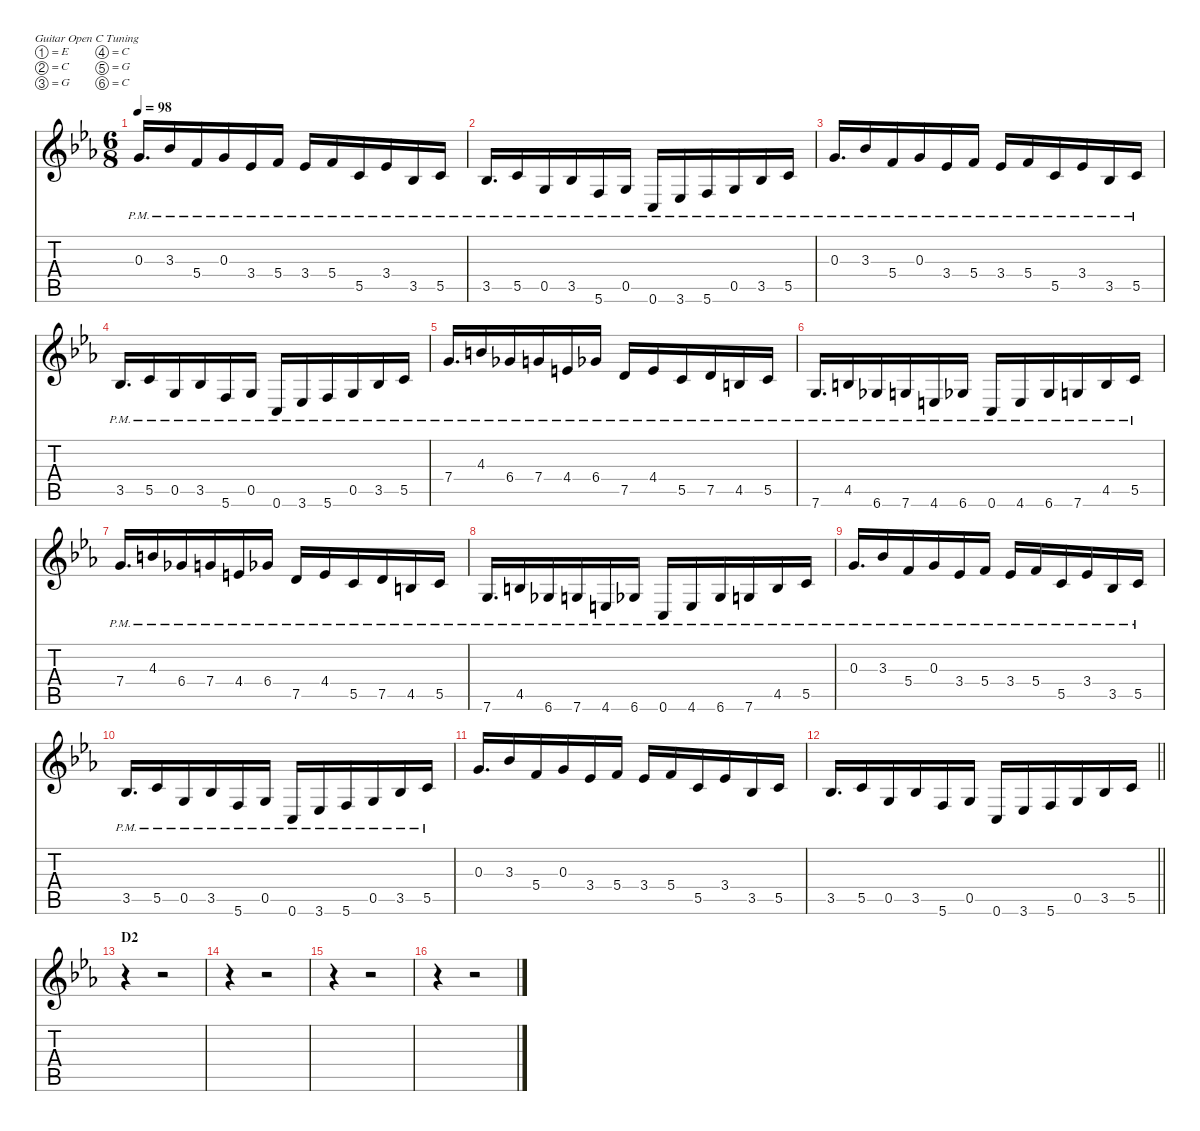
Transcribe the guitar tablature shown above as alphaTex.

\defaultSystemsLayout 4
\hideDynamics
\bracketExtendMode nobrackets
\singleTrackTrackNamePolicy hidden
\multiTrackTrackNamePolicy hidden
\firstSystemTrackNameMode fullname
\firstSystemTrackNameOrientation horizontal
\otherSystemsTrackNameOrientation horizontal
\track ("Delays" "dist.guit.") {instrument distortionguitar}
\staff {score tabs}
\tuning (E4 C4 G3 C3 G2 C2)
\ts (6 8)
\tempo 98
\clef g2
\ks eb
0.3{pm acc forcenatural}.16{d dy f beam Up} 3.3{pm acc b}.16{beam Up} 5.4{pm acc forcenatural}.16{beam Up} 0.3{pm acc forcenatural}.16{beam Up} 3.4{pm acc b}.16{beam Up} 5.4{pm acc forcenatural}.16{beam Up} 3.4{pm acc b}.16{beam Up} 5.4{pm acc forcenatural}.16{beam Up} 5.5{pm acc forcenatural}.16{beam Up} 3.4{pm acc b}.16{beam Up} 3.5{pm acc b}.16{beam Up} 5.5{pm acc forcenatural}.16{beam Up} |
3.5{pm acc b}.16{d beam Up} 5.5{pm acc forcenatural}.16{beam Up} 0.5{pm acc forcenatural}.16{beam Up} 3.5{pm acc b}.16{beam Up} 5.6{pm acc forcenatural}.16{beam Up} 0.5{pm acc forcenatural}.16{beam Up} 0.6{pm acc forcenatural}.16{beam Up} 3.6{pm acc b}.16{beam Up} 5.6{pm acc forcenatural}.16{beam Up} 0.5{pm acc forcenatural}.16{beam Up} 3.5{pm acc b}.16{beam Up} 5.5{pm acc forcenatural}.16{beam Up} |
0.3{pm acc forcenatural}.16{d beam Up} 3.3{pm acc b}.16{beam Up} 5.4{pm acc forcenatural}.16{beam Up} 0.3{pm acc forcenatural}.16{beam Up} 3.4{pm acc b}.16{beam Up} 5.4{pm acc forcenatural}.16{beam Up} 3.4{pm acc b}.16{beam Up} 5.4{pm acc forcenatural}.16{beam Up} 5.5{pm acc forcenatural}.16{beam Up} 3.4{pm acc b}.16{beam Up} 3.5{pm acc b}.16{beam Up} 5.5{pm acc forcenatural}.16{beam Up} |
3.5{pm acc b}.16{d beam Up} 5.5{pm acc forcenatural}.16{beam Up} 0.5{pm acc forcenatural}.16{beam Up} 3.5{pm acc b}.16{beam Up} 5.6{pm acc forcenatural}.16{beam Up} 0.5{pm acc forcenatural}.16{beam Up} 0.6{pm acc forcenatural}.16{beam Up} 3.6{pm acc b}.16{beam Up} 5.6{pm acc forcenatural}.16{beam Up} 0.5{pm acc forcenatural}.16{beam Up} 3.5{pm acc b}.16{beam Up} 5.5{pm acc forcenatural}.16{beam Up} |
7.4{pm acc forcenatural}.16{d beam Up} 4.3{pm acc forcenatural}.16{beam Up} 6.4{pm acc b}.16{beam Up} 7.4{pm acc forcenatural}.16{beam Up} 4.4{pm acc forcenatural}.16{beam Up} 6.4{pm acc b}.16{beam Up} 7.5{pm acc forcenatural}.16{beam Up} 4.4{pm acc forcenatural}.16{beam Up} 5.5{pm acc forcenatural}.16{beam Up} 7.5{pm acc forcenatural}.16{beam Up} 4.5{pm acc forcenatural}.16{beam Up} 5.5{pm acc forcenatural}.16{beam Up} |
7.6{pm acc forcenatural}.16{d beam Up} 4.5{pm acc forcenatural}.16{beam Up} 6.6{pm acc b}.16{beam Up} 7.6{pm acc forcenatural}.16{beam Up} 4.6{pm acc forcenatural}.16{beam Up} 6.6{pm acc b}.16{beam Up} 0.6{pm acc forcenatural}.16{beam Up} 4.6{pm acc forcenatural}.16{beam Up} 6.6{pm acc b}.16{beam Up} 7.6{pm acc forcenatural}.16{beam Up} 4.5{pm acc forcenatural}.16{beam Up} 5.5{pm acc forcenatural}.16{beam Up} |
7.4{pm acc forcenatural}.16{d beam Up} 4.3{pm acc forcenatural}.16{beam Up} 6.4{pm acc b}.16{beam Up} 7.4{pm acc forcenatural}.16{beam Up} 4.4{pm acc forcenatural}.16{beam Up} 6.4{pm acc b}.16{beam Up} 7.5{pm acc forcenatural}.16{beam Up} 4.4{pm acc forcenatural}.16{beam Up} 5.5{pm acc forcenatural}.16{beam Up} 7.5{pm acc forcenatural}.16{beam Up} 4.5{pm acc forcenatural}.16{beam Up} 5.5{pm acc forcenatural}.16{beam Up} |
7.6{pm acc forcenatural}.16{d beam Up} 4.5{pm acc forcenatural}.16{beam Up} 6.6{pm acc b}.16{beam Up} 7.6{pm acc forcenatural}.16{beam Up} 4.6{pm acc forcenatural}.16{beam Up} 6.6{pm acc b}.16{beam Up} 0.6{pm acc forcenatural}.16{beam Up} 4.6{pm acc forcenatural}.16{beam Up} 6.6{pm acc b}.16{beam Up} 7.6{pm acc forcenatural}.16{beam Up} 4.5{pm acc forcenatural}.16{beam Up} 5.5{pm acc forcenatural}.16{beam Up} |
0.3{pm acc forcenatural}.16{d beam Up} 3.3{pm acc b}.16{beam Up} 5.4{pm acc forcenatural}.16{beam Up} 0.3{pm acc forcenatural}.16{beam Up} 3.4{pm acc b}.16{beam Up} 5.4{pm acc forcenatural}.16{beam Up} 3.4{pm acc b}.16{beam Up} 5.4{pm acc forcenatural}.16{beam Up} 5.5{pm acc forcenatural}.16{beam Up} 3.4{pm acc b}.16{beam Up} 3.5{pm acc b}.16{beam Up} 5.5{pm acc forcenatural}.16{beam Up} |
3.5{pm acc b}.16{d beam Up} 5.5{pm acc forcenatural}.16{beam Up} 0.5{pm acc forcenatural}.16{beam Up} 3.5{pm acc b}.16{beam Up} 5.6{pm acc forcenatural}.16{beam Up} 0.5{pm acc forcenatural}.16{beam Up} 0.6{pm acc forcenatural}.16{beam Up} 3.6{pm acc b}.16{beam Up} 5.6{pm acc forcenatural}.16{beam Up} 0.5{pm acc forcenatural}.16{beam Up} 3.5{pm acc b}.16{beam Up} 5.5{pm acc forcenatural}.16{beam Up} |
0.3{acc forcenatural}.16{d beam Up} 3.3{acc b}.16{beam Up} 5.4{acc forcenatural}.16{beam Up} 0.3{acc forcenatural}.16{beam Up} 3.4{acc b}.16{beam Up} 5.4{acc forcenatural}.16{beam Up} 3.4{acc b}.16{beam Up} 5.4{acc forcenatural}.16{beam Up} 5.5{acc forcenatural}.16{beam Up} 3.4{acc b}.16{beam Up} 3.5{acc b}.16{beam Up} 5.5{acc forcenatural}.16{beam Up} |
\barLineRight lightlight
3.5{acc b}.16{d beam Up} 5.5{acc forcenatural}.16{beam Up} 0.5{acc forcenatural}.16{beam Up} 3.5{acc b}.16{beam Up} 5.6{acc forcenatural}.16{beam Up} 0.5{acc forcenatural}.16{beam Up} 0.6{acc forcenatural}.16{beam Up} 3.6{acc b}.16{beam Up} 5.6{acc forcenatural}.16{beam Up} 0.5{acc forcenatural}.16{beam Up} 3.5{acc b}.16{beam Up} 5.5{acc forcenatural}.16{beam Up} |
\section ("" "D2")
r.4{beam Down} r.2{beam Down} |
r.4{beam Down} r.2{beam Down} |
r.4{beam Down} r.2{beam Down} |
r.4{beam Down} r.2{beam Down}
